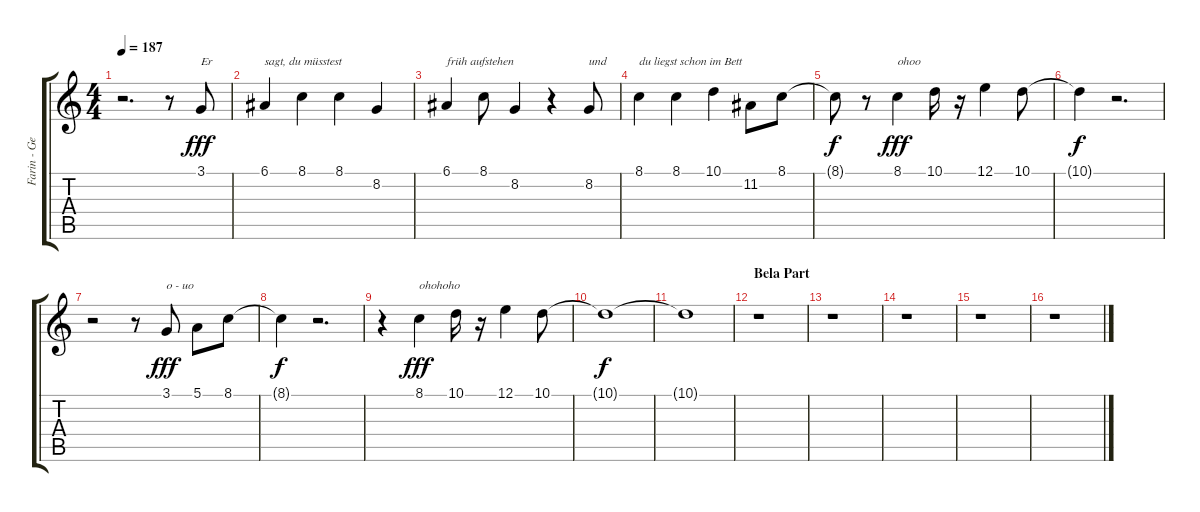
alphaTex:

\track ("Farin - Gesang" "Farin - Ge") {instrument tenorsax}
\staff {score tabs}
\tuning (E4 B3 G3 D3 A2 E2) {hide}
\ts (4 4)
\tempo 187
\clef g2
\ks c
r.2{d dy f} r.8 3.1.8{txt "Er" dy fff} |
6.1.4{txt "sagt, du müsstest"} 8.1.4 8.1.4 8.2.4 |
6.1.4{txt "früh aufstehen"} 8.1.8 8.2.4 r.4 8.2.8{txt "und"} |
8.1.4{txt "du liegst schon im Bett"} 8.1.4 10.1.4 11.2.8 8.1.8 |
8.1{t}.8{dy f} r.8 8.1.4{txt "ohoo" dy fff} 10.1.16 r.16 12.1.4 10.1.8 |
10.1{t}.4{dy f} r.2{d} |
r.2 r.8 3.1.8{txt "o - uo" dy fff} 5.1.8 8.1.8 |
8.1{t}.4{dy f} r.2{d} |
r.4 8.1.4{txt "ohohoho" dy fff} 10.1.16 r.16 12.1.4 10.1.8 |
10.1{t}.1{dy f} |
10.1{t}.1 |
\section ("" "Bela Part")
r.1 |
r.1 |
r.1 |
r.1 |
r.1
